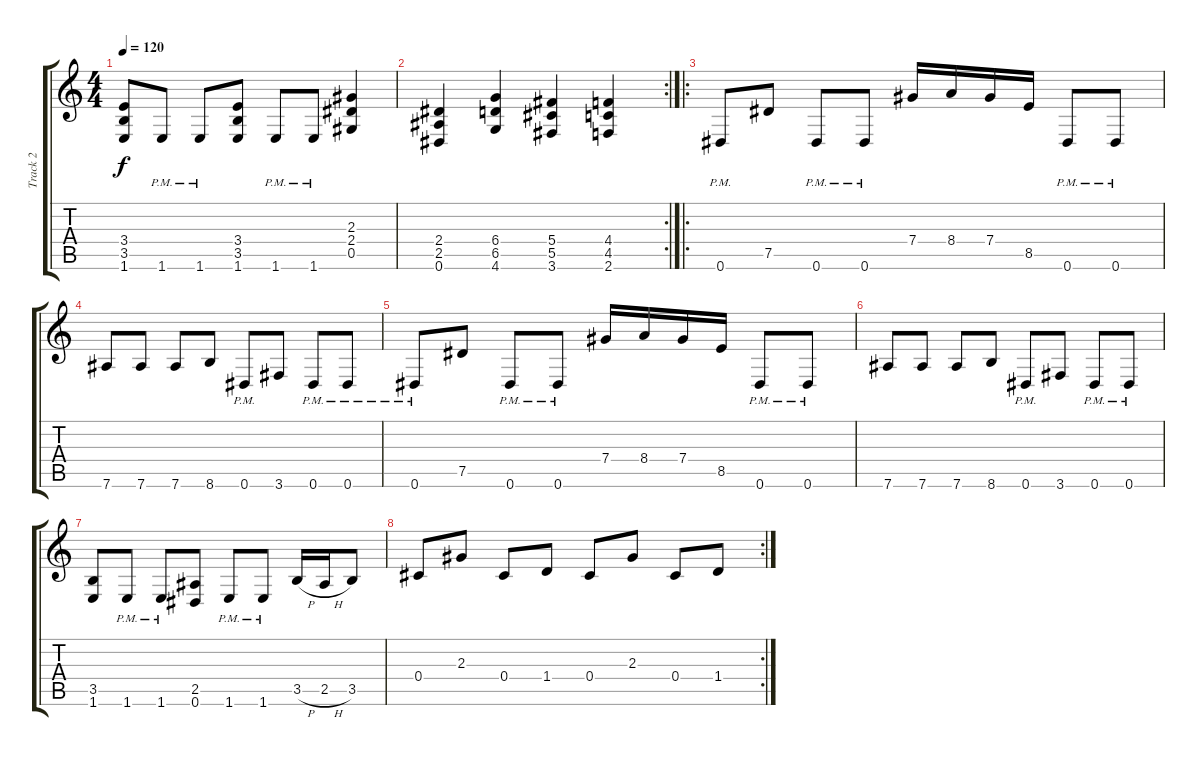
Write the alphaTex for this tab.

\track ("Track 2" "Track 2") {instrument distortionguitar}
\staff {score tabs}
\tuning (Eb4 Bb3 Gb3 Db3 Ab2 Eb2) {hide}
\ts (4 4)
\tempo 120
\clef g2
\ks c
(3.4 3.5 1.6).8{dy f} 1.6{pm}.8 1.6{pm}.8 (3.4 3.5 1.6).8 1.6{pm}.8 1.6{pm}.8 (2.3 2.4 0.5).4 |
\rc 2
(2.4 2.5 0.6).4 (6.4 6.5 4.6).4 (5.4 5.5 3.6).4 (4.4 4.5 2.6).4 |
\ro
0.6{pm}.8 7.5.8 0.6{pm}.8 0.6{pm}.8 7.4.16 8.4.16 7.4.16 8.5.16 0.6{pm}.8 0.6{pm}.8 |
7.6.8 7.6.8 7.6.8 8.6.8 0.6{pm}.8 3.6.8 0.6{pm}.8 0.6{pm}.8 |
0.6{pm}.8 7.5.8 0.6{pm}.8 0.6{pm}.8 7.4.16 8.4.16 7.4.16 8.5.16 0.6{pm}.8 0.6{pm}.8 |
7.6.8 7.6.8 7.6.8 8.6.8 0.6{pm}.8 3.6.8 0.6{pm}.8 0.6{pm}.8 |
(3.5 1.6).8 1.6{pm}.8 1.6{pm}.8 (2.5 0.6).8 1.6{pm}.8 1.6{pm}.8 3.5{h}.16 2.5{h}.16 3.5.8 |
\rc 2
0.4.8 2.3.8 0.4.8 1.4.8 0.4.8 2.3.8 0.4.8 1.4.8
